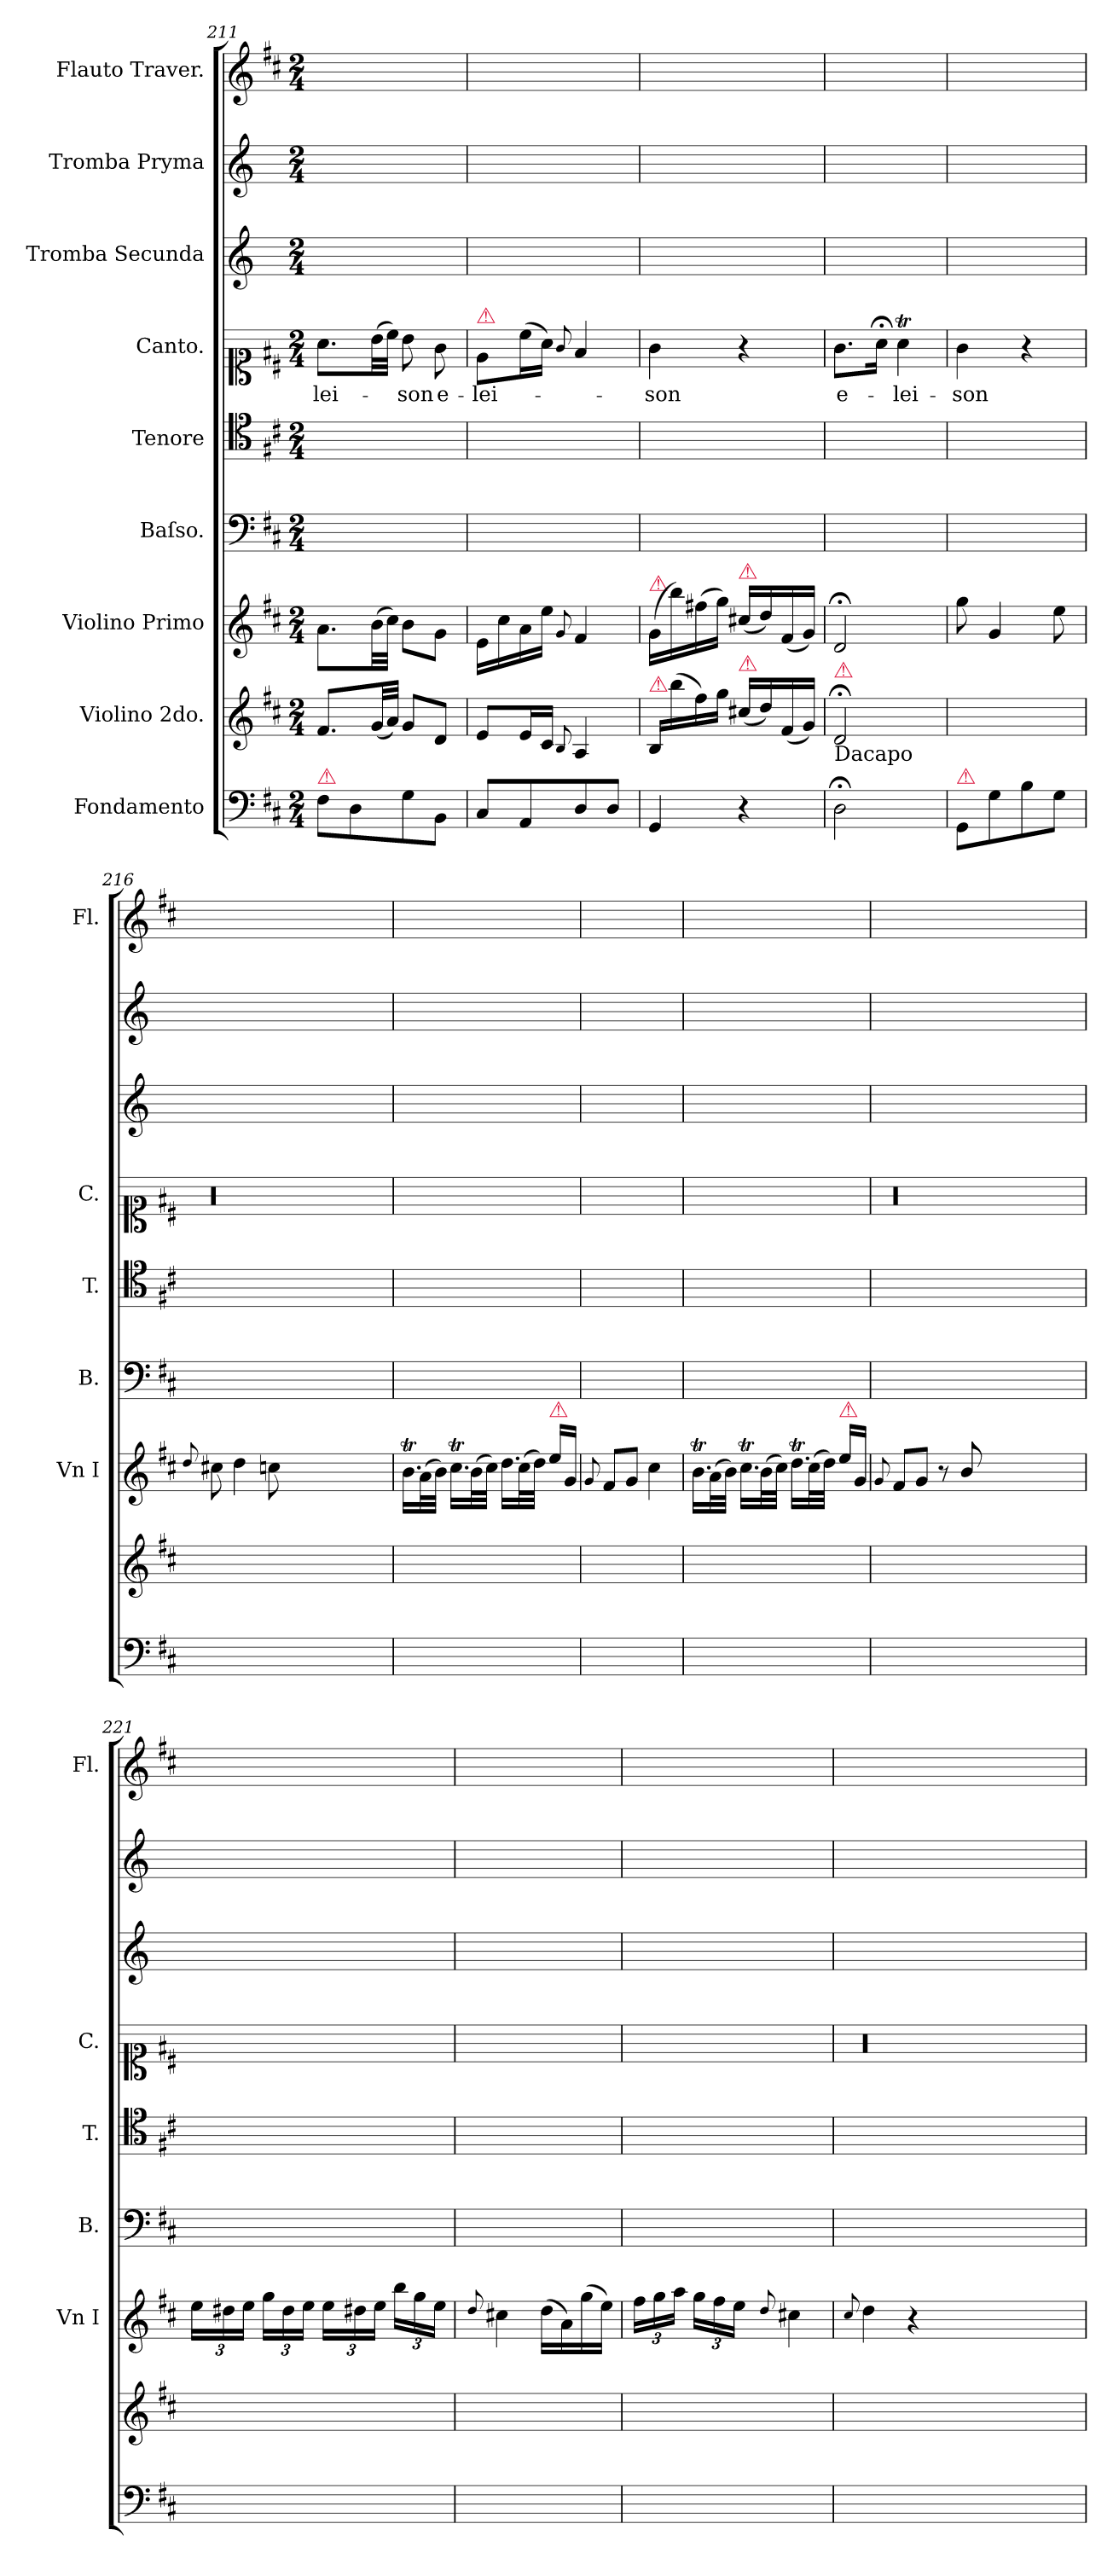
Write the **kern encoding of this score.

**kern	**kern	**kern	**dynam	**kern	**kern	**kern	**text	**kern	**kern	**kern
*part9	*part8	*part7	*part7	*part6	*part5	*part4	*part4	*part3	*part2	*part1
*staff9	*staff8	*staff7	*staff7	*staff6	*staff5	*staff4	*staff4	*staff3	*staff2	*staff1
*I"Fondamento	*I"Violino 2do.	*I"Violino Primo	*	*I"Baſso.	*I"Tenore	*I"Canto.	*	*I"Tromba Secunda	*I"Tromba Pryma	*I"Flauto Traver.
*	*	*I'Vn I	*	*I'B.	*I'T.	*I'C.	*	*	*	*I'Fl.
*clefF4	*clefG2	*clefG2	*	*clefF4	*clefC4	*clefC1	*	*clefG2	*clefG2	*clefG2
*	*	*	*	*	*	*	*	*ITrd-1c-2	*ITrd-1c-2	*
*k[f#c#]	*k[f#c#]	*k[f#c#]	*	*k[f#c#]	*k[f#c#]	*k[f#c#]	*	*k[f#c#]	*k[f#c#]	*k[f#c#]
*M2/4	*M2/4	*M2/4	*	*M2/4	*M2/4	*M2/4	*	*M2/4	*M2/4	*M2/4
=211	=211	=211	=211	=211	=211	=211	=211	=211	=211	=211
!LO:TX:a:color=crimson:t=⚠	!	!	!	!	!	!	!	!	!	!
8F#\L	8.f#/L	8.a\L	.	2ryy	2ryy	8.a\L	-lei-	2ryy	2ryy	2ryy
8D\	.	.	.	.	.	.	.	.	.	.
.	(32g/LL	(>32b\LL	.	.	.	(>32b\LL	.	.	.	.
.	32a/JJJ)	32cc#\JJJ)	.	.	.	32cc#\JJJ)	.	.	.	.
8G\	8g/L	8b\L	.	.	.	8b\	-son	.	.	.
8BB/J	8d/J	8g\J	.	.	.	8g\	e-	.	.	.
=212	=212	=212	=212	=212	=212	=212	=212	=212	=212	=212
!	!	!	!	!	!	!LO:TX:a:color=crimson:t=⚠	!	!	!	!
8C#/L	8e/L	16e\LL	.	2ryy	2ryy	8e/L	-lei-	2ryy	2ryy	2ryy
.	.	16cc#\	.	.	.	.	.	.	.	.
8AA/	16e/L	16a\	.	.	.	(>16cc#\L	.	.	.	.
.	16c#/JJ	16ee\JJ	.	.	.	16a\JJ)	.	.	.	.
.	8qqB/	8qqg/	.	.	.	8qqg/	.	.	.	.
8D/	4A/	4f#/	.	.	.	4f#/	.	.	.	.
8D/J	.	.	.	.	.	.	.	.	.	.
=213	=213	=213	=213	=213	=213	=213	=213	=213	=213	=213
!	!	!LO:TX:a:color=crimson:t=⚠	!	!	!	!	!	!	!	!
!	!LO:TX:a:color=crimson:t=⚠	!	!	!	!	!	!	!	!	!
4GG/	16B/LL	(>16g/LL	.	2ryy	2ryy	4g\	-son	2ryy	2ryy	2ryy
.	(>16bb\	16bb\)	.	.	.	.	.	.	.	.
.	16ff#\)	(>16ff#X\	.	.	.	.	.	.	.	.
.	16gg\JJ	16gg\JJ)	.	.	.	.	.	.	.	.
!	!	!LO:TX:a:color=crimson:t=⚠	!	!	!	!	!	!	!	!
!	!LO:TX:a:color=crimson:t=⚠	!	!	!	!	!	!	!	!	!
4r	(>16cc#X\LL	(>16cc#X\LL	.	.	.	4r	.	.	.	.
.	16dd\)	16dd\)	.	.	.	.	.	.	.	.
.	(<16f#/	(<16f#/	.	.	.	.	.	.	.	.
.	16g/JJ)	16g/JJ)	.	.	.	.	.	.	.	.
=214	=214	=214	=214	=214	=214	=214	=214	=214	=214	=214
!	!LO:TX:a:color=crimson:t=⚠	!	!	!	!	!	!	!	!	!
!	!LO:TX:b:t=Dacapo	!	!	!	!	!	!	!	!	!
2D;<	2d;</	2d;</	.	2ryy	2ryy	8.g\L	e-	2ryy	2ryy	2ryy
.	.	.	.	.	.	16a;<\Jk	.	.	.	.
.	.	.	.	.	.	4aT\	-lei-	.	.	.
=215	=215	=215	=215	=215	=215	=215	=215	=215	=215	=215
!LO:TX:a:color=crimson:t=⚠	!	!	!	!	!	!	!	!	!	!
!	!	!	!LO:DY:a	!	!	!	!	!	!	!
8GG/L	2ryy	8gg\	for	2ryy	2ryy	4g\	-son	2ryy	2ryy	2ryy
8G\	.	4g/	.	.	.	.	.	.	.	.
8B\	.	.	.	.	.	4r	.	.	.	.
8G\J	.	8ee\	.	.	.	.	.	.	.	.
=216	=216	=216	=216	=216	=216	=216	=216	=216	=216	=216
.	.	8qqdd/	.	.	.	.	.	.	.	.
!	!	!	!	!	!	!LO:N:vis=00	!	!	!	!
2ryy	2ryy	8cc#X\	.	2ryy	2ryy	0r	.	2ryy	2ryy	2ryy
.	.	4dd\	.	.	.	.	.	.	.	.
.	.	8ccn\	.	.	.	.	.	.	.	.
1.ryy	1.ryy	1.ryy	.	1.ryy	1.ryy	.	.	1.ryy	1.ryy	1.ryy
=217	=217	=217	=217	=217	=217	=217	=217	=217	=217	=217
!	!	!LO:N:vis=16.	!	!	!	!	!	!	!	!
2ryy	2ryy	16bT\LL	.	2ryy	2ryy	2ryy	.	2ryy	2ryy	2ryy
.	.	(>32a\L	.	.	.	.	.	.	.	.
.	.	32b\JJJ)	.	.	.	.	.	.	.	.
!	!	!LO:N:vis=16.	!	!	!	!	!	!	!	!
.	.	16cc#t\LL	.	.	.	.	.	.	.	.
.	.	(>32b\L	.	.	.	.	.	.	.	.
.	.	32cc#\JJJ)	.	.	.	.	.	.	.	.
!	!	!LO:N:vis=16.	!	!	!	!	!	!	!	!
.	.	16dd\LL	.	.	.	.	.	.	.	.
.	.	(>32cc#\L	.	.	.	.	.	.	.	.
.	.	32dd\JJJ)	.	.	.	.	.	.	.	.
!	!	!LO:TX:a:color=crimson:t=⚠	!	!	!	!	!	!	!	!
.	.	16ee\LL	.	.	.	.	.	.	.	.
.	.	16g/JJ	.	.	.	.	.	.	.	.
=218	=218	=218	=218	=218	=218	=218	=218	=218	=218	=218
.	.	8qqg/	.	.	.	.	.	.	.	.
2ryy	2ryy	8f#/L	.	2ryy	2ryy	2ryy	.	2ryy	2ryy	2ryy
.	.	8g/J	.	.	.	.	.	.	.	.
.	.	4cc#\	.	.	.	.	.	.	.	.
=219	=219	=219	=219	=219	=219	=219	=219	=219	=219	=219
!	!	!LO:N:vis=16.	!	!	!	!	!	!	!	!
2ryy	2ryy	16bT\LL	.	2ryy	2ryy	2ryy	.	2ryy	2ryy	2ryy
.	.	(>32a\L	.	.	.	.	.	.	.	.
.	.	32b\JJJ)	.	.	.	.	.	.	.	.
!	!	!LO:N:vis=16.	!	!	!	!	!	!	!	!
.	.	16cc#t\LL	.	.	.	.	.	.	.	.
.	.	(>32b\L	.	.	.	.	.	.	.	.
.	.	32cc#\JJJ)	.	.	.	.	.	.	.	.
!	!	!LO:N:vis=16.	!	!	!	!	!	!	!	!
.	.	16ddT\LL	.	.	.	.	.	.	.	.
.	.	(>32cc#\L	.	.	.	.	.	.	.	.
.	.	32dd\JJJ)	.	.	.	.	.	.	.	.
!	!	!LO:TX:a:color=crimson:t=⚠	!	!	!	!	!	!	!	!
.	.	16ee\LL	.	.	.	.	.	.	.	.
.	.	16g/JJ	.	.	.	.	.	.	.	.
=220	=220	=220	=220	=220	=220	=220	=220	=220	=220	=220
.	.	8qqg/	.	.	.	.	.	.	.	.
!	!	!	!	!	!	!LO:N:vis=00	!	!	!	!
2ryy	2ryy	8f#/L	.	2ryy	2ryy	0r	.	2ryy	2ryy	2ryy
.	.	8g/J	.	.	.	.	.	.	.	.
.	.	8r	.	.	.	.	.	.	.	.
.	.	8b/	.	.	.	.	.	.	.	.
1.ryy	1.ryy	1.ryy	.	1.ryy	1.ryy	.	.	1.ryy	1.ryy	1.ryy
=221	=221	=221	=221	=221	=221	=221	=221	=221	=221	=221
2ryy	2ryy	24ee\LL	.	2ryy	2ryy	2ryy	.	2ryy	2ryy	2ryy
.	.	24dd#X\	.	.	.	.	.	.	.	.
.	.	24ee\JJ	.	.	.	.	.	.	.	.
.	.	24gg\LL	.	.	.	.	.	.	.	.
.	.	24dd#\	.	.	.	.	.	.	.	.
.	.	24ee\JJ	.	.	.	.	.	.	.	.
.	.	24ee\LL	.	.	.	.	.	.	.	.
.	.	24dd#X\	.	.	.	.	.	.	.	.
.	.	24ee\JJ	.	.	.	.	.	.	.	.
.	.	24bb\LL	.	.	.	.	.	.	.	.
.	.	24gg\	.	.	.	.	.	.	.	.
.	.	24ee\JJ	.	.	.	.	.	.	.	.
=222	=222	=222	=222	=222	=222	=222	=222	=222	=222	=222
.	.	8qqdd/	.	.	.	.	.	.	.	.
2ryy	2ryy	4cc#X\	.	2ryy	2ryy	2ryy	.	2ryy	2ryy	2ryy
.	.	(>16dd\LL	.	.	.	.	.	.	.	.
.	.	16a\)	.	.	.	.	.	.	.	.
.	.	(>16gg\	.	.	.	.	.	.	.	.
.	.	16ee\JJ)	.	.	.	.	.	.	.	.
=223	=223	=223	=223	=223	=223	=223	=223	=223	=223	=223
2ryy	2ryy	24ff#\LL	.	2ryy	2ryy	2ryy	.	2ryy	2ryy	2ryy
.	.	24gg\	.	.	.	.	.	.	.	.
.	.	24aa\JJ	.	.	.	.	.	.	.	.
.	.	24gg\LL	.	.	.	.	.	.	.	.
.	.	24ff#\	.	.	.	.	.	.	.	.
.	.	24ee\JJ	.	.	.	.	.	.	.	.
.	.	8qqdd/	.	.	.	.	.	.	.	.
.	.	4cc#X\	.	.	.	.	.	.	.	.
=224	=224	=224	=224	=224	=224	=224	=224	=224	=224	=224
.	.	8qqcc#/	.	.	.	.	.	.	.	.
!	!	!	!	!	!	!LO:N:vis=00	!	!	!	!
2ryy	2ryy	4dd\	.	2ryy	2ryy	0r	.	2ryy	2ryy	2ryy
.	.	4r	.	.	.	.	.	.	.	.
1.ryy	1.ryy	1.ryy	.	1.ryy	1.ryy	.	.	1.ryy	1.ryy	1.ryy
=	=	=	=	=	=	=	=	=	=	=
*-	*-	*-	*-	*-	*-	*-	*-	*-	*-	*-
